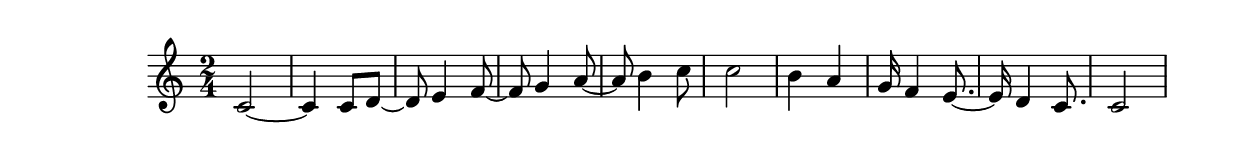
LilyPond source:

#(ly:set-option 'old-relative)
\version "1.9.1"

\header{
texidoc="

If the Note_heads_engraver is replaced by the
@code{Completion_heads_engraver}, notes that cross bar lines are split
into tied notes.

"
}

\paper { raggedright= ##t }



\score{
  \notes\relative c'{
  \time 2/4

  c2. c8 d4 e f g a b c8 c2 b4 a g16 f4 e d c8. c2 
  }
  \paper{
    \translator{
      \ThreadContext
      \remove "Note_heads_engraver"
      \consists "Completion_heads_engraver"
    }
  }
}
